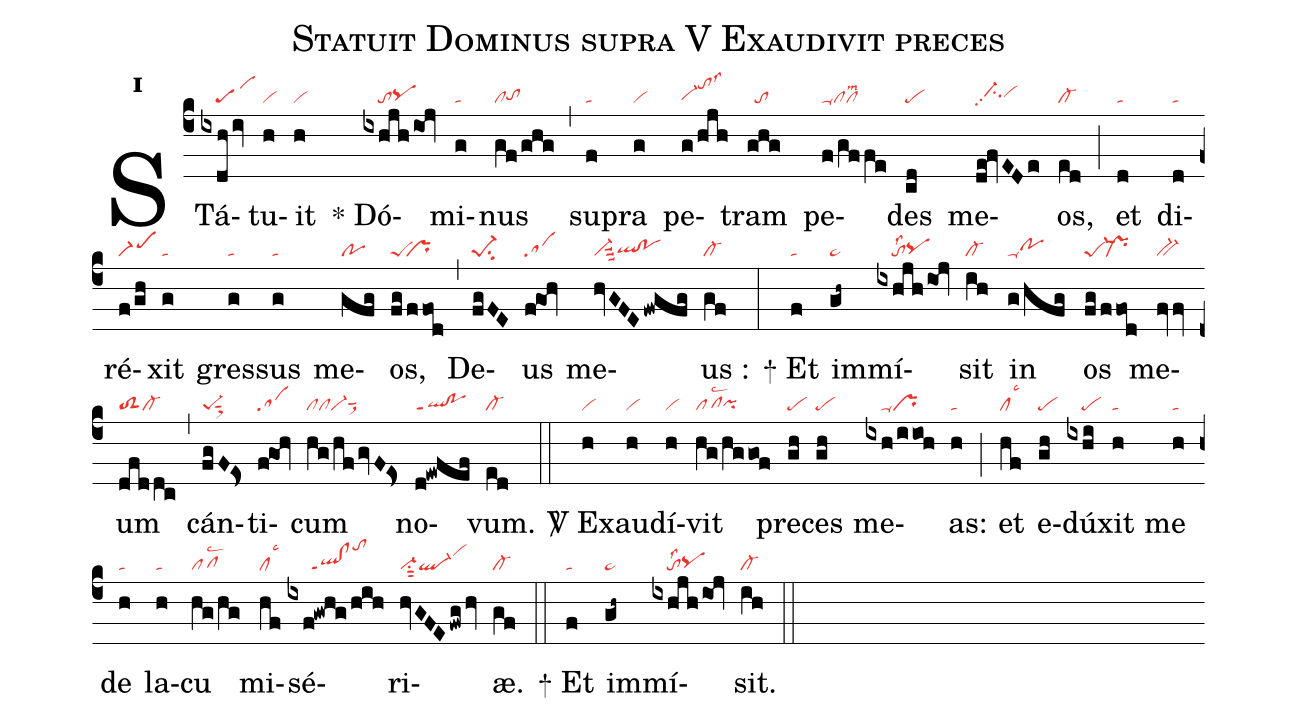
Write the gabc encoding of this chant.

name:Statuit Dominus supra V Exaudivit preces;
office-part:re;
mode:1;
nabc-lines:1;
%%
initial-style: 1;
name: Statuit Dominus supra;
mode: 1;
office-part: Responsorium;
annotation: Resp.;
annotation: i;
nabc-lines: 1;
%%
(c4) STá(ixdh/iv|////scG1)tu(h|vi)it(h|vi) <sp>*</sp> Dó(ixhjhioj|////topqhg)mi(g|ta)nus(gf/ghg|cltohg) (,) su(f|ta)pra(g|vi) pe(g/hjh|vi-hgtohklss3)tram(ghg|//to) pe(f/gffe|ta-clcllsm2)des(cd|pe) me(de!fvEDe|//ci-hhpp2vihh)os,(ed|cl-) (;) et(d|ta) di(d|ta)ré(f/gh|scM1)xit(g|ta) gres(g|ta)sus(g|ta) me(gfg|po)os,(fg/ffod|peS``pr) (,) De(fgFE|pe-1su2)us(f!goh|sa) me(hvGFE/fwgfg|vi-suu3qlhg!pohg)us :(gf|cl-) (:)
<sp>+</sp> Et(f|ta) im(gh~|ta>)mí(ixhjhioj|////tolss2pqhg)sit(ih|cl-) in(g/hfg|ta-pohh) os(fg/ffod|pe-1`pr-) me(fvfv|bv-)um(dfddc|toS2cl-) (,) cán(fgF!Es>|pe-1sut1sux1)ti(f!goh|sa)cum(hg/hf/gvF!Es>|clclvi-sut1sux1) no(d!ewfef|ql!poppt1)vum.(ed|cl-) (::)

<sp>V/</sp> Ex(h|vi)au(h|vi)dí(h|vi)vit(hg/hggof|pflsc2``pihg) pre(gh|pe)ces(gh|pe) me(ixh/iioh|////ta-pr)as:(h|ta) (;) et(hf|cllsc3) e(gh|pe)dú(ixhi|////pe)xit(h|ta) me(h|ta) de(h|ta) la(h|ta)cu(hg/hg|pflsc2) mi(hf|cllsc3)sé(ixf!gwhg/hih|//////ql!clppt1tohm)ri(hvGFE/fwg/hv|vi-su1sut2ql-vihk)æ.(gf|cl-) (::)
<sp>+</sp> Et(f|ta) im(gh~|ta>)mí(ixhjhioj|////tolss2pqhg)sit.(ih|cl-) (::)
